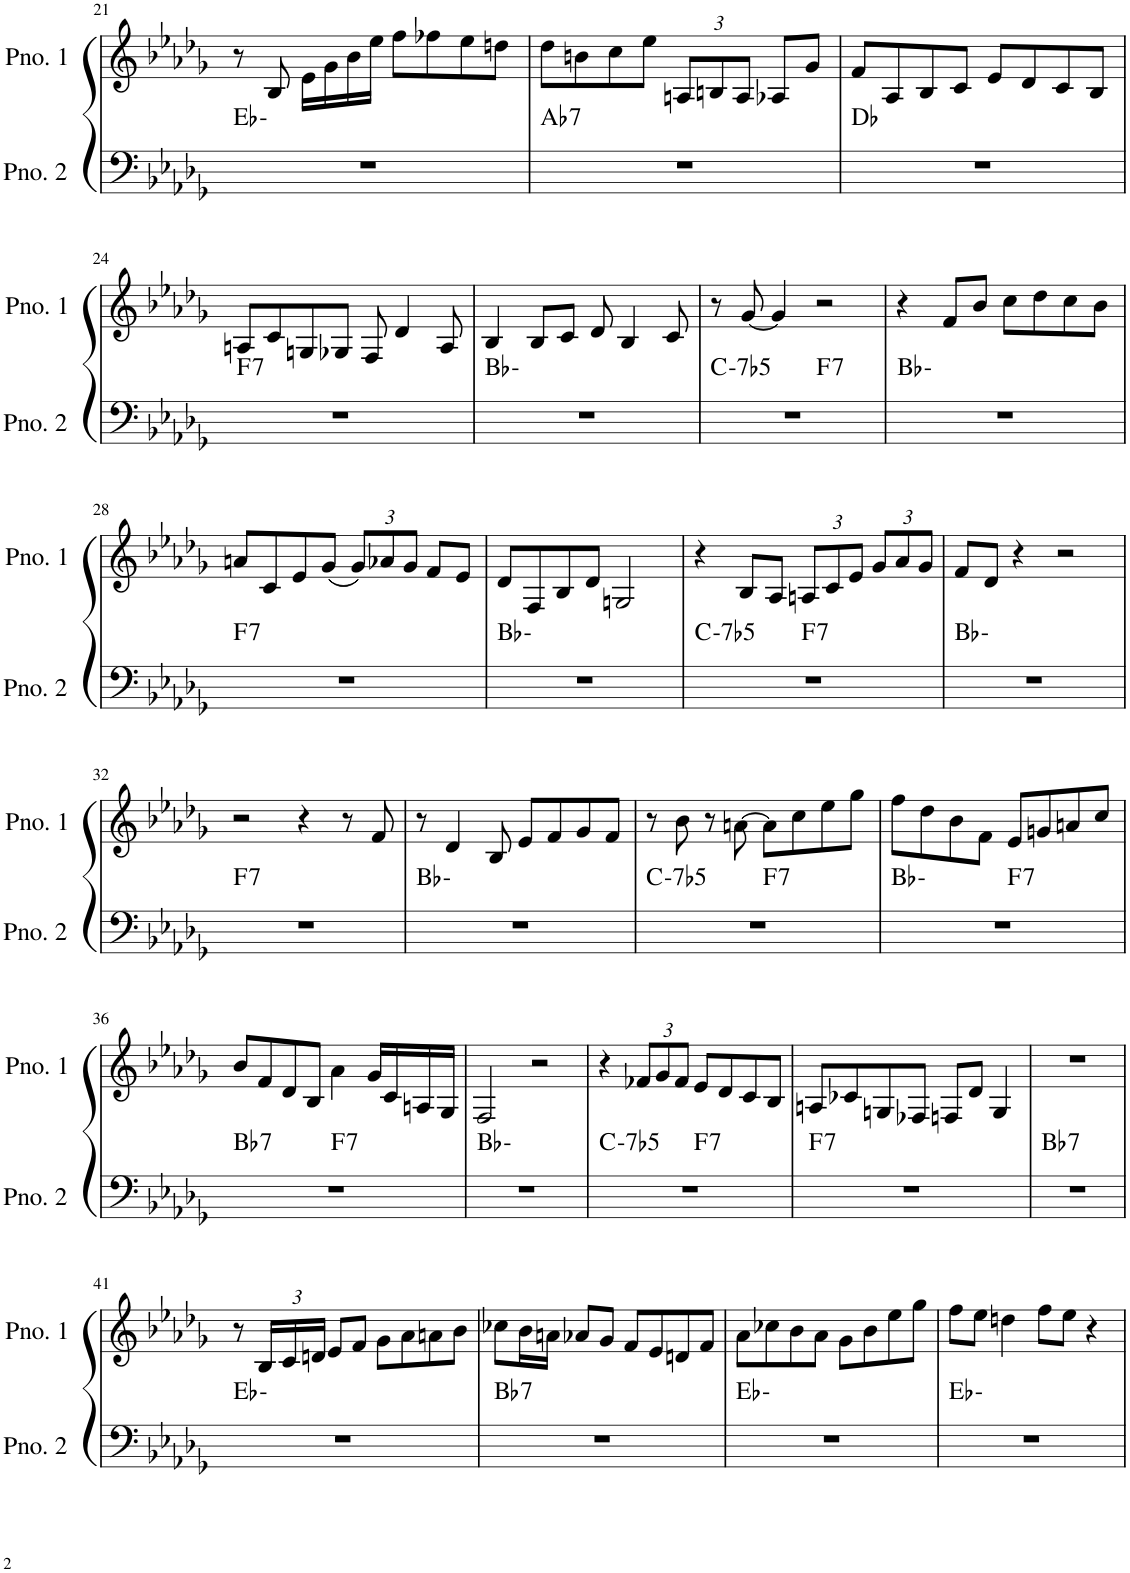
**kern	**harte	**kern
*part2	*part2	*part1
*staff2	*	*staff1
*I"ピアノ 2	*	*I"ピアノ 1
!!LO:PB:g=z
*clefF4	*	*clefG2
*k[b-e-a-d-g-]	*	*k[b-e-a-d-g-]
*M4/4	*	*M4/4
=21	=21	=21
1r	Eb:min	8r
.	.	8B-/
.	.	16e-\LL
.	.	16g-\
.	.	16b-\
.	.	16ee-\JJ
.	.	8ff\L
.	.	8ff-X\
.	.	8ee-\
.	.	8ddn\J
=22	=22	=22
!	!LO:H:kt=7	!
1r	Ab:7	8dd-\L
.	.	8bn\
.	.	8cc\
.	.	8ee-\J
*	*	*Xbrackettup
.	.	12An/L
.	.	12Bn/
.	.	12A/J
.	.	8A-X/L
.	.	8g-/J
=23	=23	=23
1r	Db:maj	8f/L
.	.	8A-/
.	.	8B-/
.	.	8c/J
.	.	8e-/L
.	.	8d-/
.	.	8c/
.	.	8B-/J
!!LO:LB:g=z
=24	=24	=24
!	!LO:H:kt=7	!
1r	F:7	8An/L
.	.	8c/
.	.	8Gn/
.	.	8G-X/J
.	.	8F/
.	.	4d-/
.	.	8A/
=25	=25	=25
1r	Bb:min	4B-/
.	.	8B-/L
.	.	8c/J
.	.	8d-/
.	.	4B-/
.	.	8c/
=26	=26	=26
!	!LO:H:kt=-7b5	!
*^	*	*
1r	2ryy	C:hdim7	8r
.	.	.	[8g-/
.	.	.	4g-/]
!	!	!LO:H:kt=7	!
.	2ryy	F:7	2r
*v	*v	*	*
=27	=27	=27
1r	Bb:min	4r
.	.	8f/L
.	.	8b-/J
.	.	8cc\L
.	.	8dd-\
.	.	8cc\
.	.	8b-\J
!!LO:LB:g=z
=28	=28	=28
!	!LO:H:kt=7	!
1r	F:7	8an/L
.	.	8c/
.	.	8e-/
.	.	(8g-/J
.	.	12g-/L)
.	.	12a-X/
.	.	12g-/J
.	.	8f/L
.	.	8e-/J
=29	=29	=29
1r	Bb:min	8d-/L
.	.	8F/
.	.	8B-/
.	.	8d-/J
.	.	2Gn/
=30	=30	=30
!	!LO:H:kt=-7b5	!
*^	*	*
1r	2ryy	C:hdim7	4r
.	.	.	8B-/L
.	.	.	8A-/J
!	!	!LO:H:kt=7	!
.	2ryy	F:7	12An/L
.	.	.	12c/
.	.	.	12e-/J
.	.	.	12g-/L
.	.	.	12a-/
.	.	.	12g-/J
*v	*v	*	*
=31	=31	=31
1r	Bb:min	8f/L
.	.	8d-/J
.	.	4r
.	.	2r
!!LO:LB:g=z
=32	=32	=32
!	!LO:H:kt=7	!
1r	F:7	2r
.	.	4r
.	.	8r
.	.	8f/
=33	=33	=33
1r	Bb:min	8r
.	.	4d-/
.	.	8B-/
.	.	8e-/L
.	.	8f/
.	.	8g-/
.	.	8f/J
=34	=34	=34
!	!LO:H:kt=-7b5	!
*^	*	*
1r	2ryy	C:hdim7	8r
.	.	.	8b-\
.	.	.	8r
.	.	.	[8an\
!	!	!LO:H:kt=7	!
.	2ryy	F:7	8a\L]
.	.	.	8cc\
.	.	.	8ee-\
.	.	.	8gg-\J
=35	=35	=35	=35
1r	2ryy	Bb:min	8ff\L
.	.	.	8dd-\
.	.	.	8b-\
.	.	.	8f\J
!	!	!LO:H:kt=7	!
.	2ryy	F:7	8e-/L
.	.	.	8gn/
.	.	.	8an/
.	.	.	8cc/J
!!LO:LB:g=z
=36	=36	=36	=36
!	!	!LO:H:kt=7	!
1r	2ryy	Bb:7	8b-/L
.	.	.	8f/
.	.	.	8d-/
.	.	.	8B-/J
!	!	!LO:H:kt=7	!
.	2ryy	F:7	4a-\
.	.	.	16g-/LL
.	.	.	16c/
.	.	.	16An/
.	.	.	16G-/JJ
*v	*v	*	*
=37	=37	=37
1r	Bb:min	2F/
.	.	2r
=38	=38	=38
!	!LO:H:kt=-7b5	!
*^	*	*
1r	2ryy	C:hdim7	4r
.	.	.	12f-X/L
.	.	.	12g-/
.	.	.	12f-/J
!	!	!LO:H:kt=7	!
.	2ryy	F:7	8e-/L
.	.	.	8d-/
.	.	.	8c/
.	.	.	8B-/J
=39	=39	=39	=39
!	!	!LO:H:kt=7	!
*v	*v	*	*
1r	F:7	8An/L
.	.	8c-X/
.	.	8Gn/
.	.	8F-X/J
.	.	8Fn/L
.	.	8d-/J
.	.	4G/
=40	=40	=40
!	!LO:H:kt=7	!
1r	Bb:7	1r
!!LO:LB:g=z
=41	=41	=41
1r	Eb:min	8r
.	.	24B-/LL
.	.	24c/
.	.	24dn/JJ
.	.	8e-/L
.	.	8f/J
.	.	8g-\L
.	.	8a-\
.	.	8an\
.	.	8b-\J
=42	=42	=42
!	!LO:H:kt=7	!
1r	Bb:7	8cc-X\L
.	.	16b-\L
.	.	16an\JJ
.	.	8a-X/L
.	.	8g-/J
.	.	8f/L
.	.	8e-/
.	.	8dn/
.	.	8f/J
=43	=43	=43
1r	Eb:min	8a-\L
.	.	8cc-X\
.	.	8b-\
.	.	8a-\J
.	.	8g-\L
.	.	8b-\
.	.	8ee-\
.	.	8gg-\J
=44	=44	=44
1r	Eb:min	8ff\L
.	.	8ee-\J
.	.	4ddn\
.	.	8ff\L
.	.	8ee-\J
.	.	4r
=	=	=
*-	*-	*-
